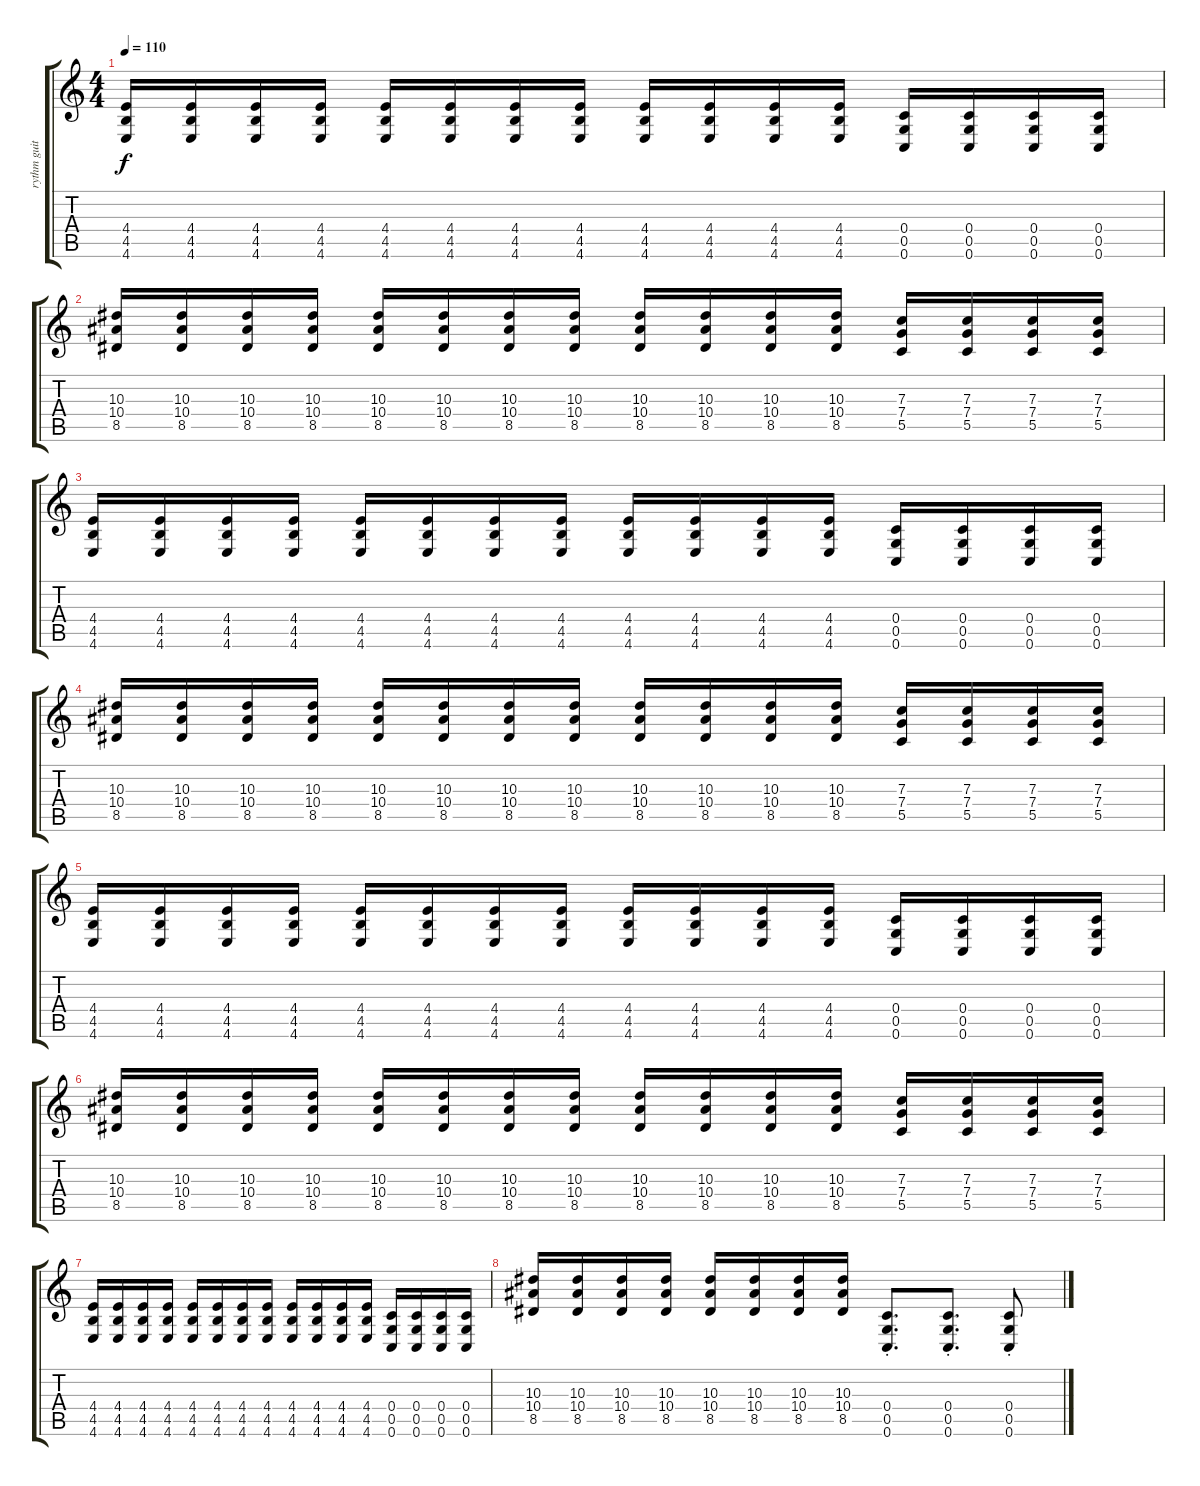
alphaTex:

\track ("rythm guitar" "rythm guit") {instrument distortionguitar}
\staff {score tabs}
\tuning (D4 A3 F3 C3 G2 C2) {hide}
\ts (4 4)
\tempo 110
\clef g2
\ks c
(4.4 4.5 4.6).16{dy f} (4.4 4.5 4.6).16 (4.4 4.5 4.6).16 (4.4 4.5 4.6).16 (4.4 4.5 4.6).16 (4.4 4.5 4.6).16 (4.4 4.5 4.6).16 (4.4 4.5 4.6).16 (4.4 4.5 4.6).16 (4.4 4.5 4.6).16 (4.4 4.5 4.6).16 (4.4 4.5 4.6).16 (0.4 0.5 0.6).16 (0.4 0.5 0.6).16 (0.4 0.5 0.6).16 (0.4 0.5 0.6).16 |
(10.3 10.4 8.5).16 (10.3 10.4 8.5).16 (10.3 10.4 8.5).16 (10.3 10.4 8.5).16 (10.3 10.4 8.5).16 (10.3 10.4 8.5).16 (10.3 10.4 8.5).16 (10.3 10.4 8.5).16 (10.3 10.4 8.5).16 (10.3 10.4 8.5).16 (10.3 10.4 8.5).16 (10.3 10.4 8.5).16 (7.3 7.4 5.5).16 (7.3 7.4 5.5).16 (7.3 7.4 5.5).16 (7.3 7.4 5.5).16 |
(4.4 4.5 4.6).16 (4.4 4.5 4.6).16 (4.4 4.5 4.6).16 (4.4 4.5 4.6).16 (4.4 4.5 4.6).16 (4.4 4.5 4.6).16 (4.4 4.5 4.6).16 (4.4 4.5 4.6).16 (4.4 4.5 4.6).16 (4.4 4.5 4.6).16 (4.4 4.5 4.6).16 (4.4 4.5 4.6).16 (0.4 0.5 0.6).16 (0.4 0.5 0.6).16 (0.4 0.5 0.6).16 (0.4 0.5 0.6).16 |
(10.3 10.4 8.5).16 (10.3 10.4 8.5).16 (10.3 10.4 8.5).16 (10.3 10.4 8.5).16 (10.3 10.4 8.5).16 (10.3 10.4 8.5).16 (10.3 10.4 8.5).16 (10.3 10.4 8.5).16 (10.3 10.4 8.5).16 (10.3 10.4 8.5).16 (10.3 10.4 8.5).16 (10.3 10.4 8.5).16 (7.3 7.4 5.5).16 (7.3 7.4 5.5).16 (7.3 7.4 5.5).16 (7.3 7.4 5.5).16 |
(4.4 4.5 4.6).16 (4.4 4.5 4.6).16 (4.4 4.5 4.6).16 (4.4 4.5 4.6).16 (4.4 4.5 4.6).16 (4.4 4.5 4.6).16 (4.4 4.5 4.6).16 (4.4 4.5 4.6).16 (4.4 4.5 4.6).16 (4.4 4.5 4.6).16 (4.4 4.5 4.6).16 (4.4 4.5 4.6).16 (0.4 0.5 0.6).16 (0.4 0.5 0.6).16 (0.4 0.5 0.6).16 (0.4 0.5 0.6).16 |
(10.3 10.4 8.5).16 (10.3 10.4 8.5).16 (10.3 10.4 8.5).16 (10.3 10.4 8.5).16 (10.3 10.4 8.5).16 (10.3 10.4 8.5).16 (10.3 10.4 8.5).16 (10.3 10.4 8.5).16 (10.3 10.4 8.5).16 (10.3 10.4 8.5).16 (10.3 10.4 8.5).16 (10.3 10.4 8.5).16 (7.3 7.4 5.5).16 (7.3 7.4 5.5).16 (7.3 7.4 5.5).16 (7.3 7.4 5.5).16 |
(4.4 4.5 4.6).16 (4.4 4.5 4.6).16 (4.4 4.5 4.6).16 (4.4 4.5 4.6).16 (4.4 4.5 4.6).16 (4.4 4.5 4.6).16 (4.4 4.5 4.6).16 (4.4 4.5 4.6).16 (4.4 4.5 4.6).16 (4.4 4.5 4.6).16 (4.4 4.5 4.6).16 (4.4 4.5 4.6).16 (0.4 0.5 0.6).16 (0.4 0.5 0.6).16 (0.4 0.5 0.6).16 (0.4 0.5 0.6).16 |
(10.3 10.4 8.5).16 (10.3 10.4 8.5).16 (10.3 10.4 8.5).16 (10.3 10.4 8.5).16 (10.3 10.4 8.5).16 (10.3 10.4 8.5).16 (10.3 10.4 8.5).16 (10.3 10.4 8.5).16 (0.4{st} 0.5{st} 0.6{st}).8{d} (0.4{st} 0.5{st} 0.6{st}).8{d} (0.4{st} 0.5{st} 0.6{st}).8
